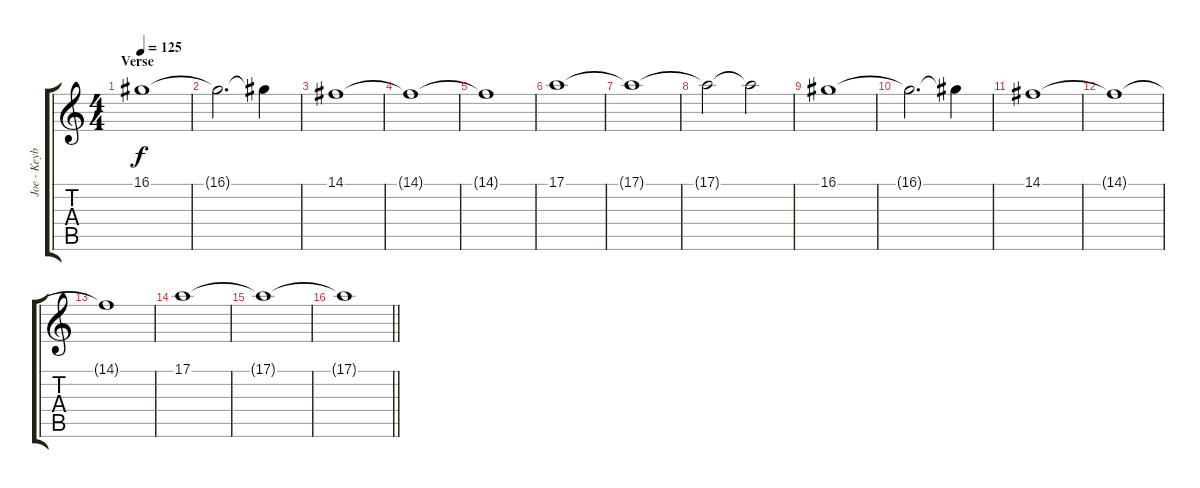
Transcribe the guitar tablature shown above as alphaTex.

\track ("Joe - Keyboards" "Joe - Keyb") {instrument pad8sweep}
\staff {score tabs}
\tuning (E4 B3 G3 D3 A2 E2) {hide}
\ts (4 4)
\section ("" "Verse")
\tempo 125
\clef g2
\ks c
16.1.1{dy f volume 8} |
16.1{t}.2{d} 16.1{t}.4{volume 0} |
14.1.1{volume 8} |
14.1{t}.1 |
14.1{t}.1{volume 0} |
17.1.1{volume 8} |
17.1{t}.1 |
17.1{t}.2 17.1{t}.2{volume 0} |
16.1.1{volume 8} |
16.1{t}.2{d} 16.1{t}.4{volume 0} |
14.1.1{volume 8} |
14.1{t}.1 |
14.1{t}.1{volume 0} |
17.1.1{volume 8} |
17.1{t}.1 |
\barLineRight lightlight
17.1{t}.1
